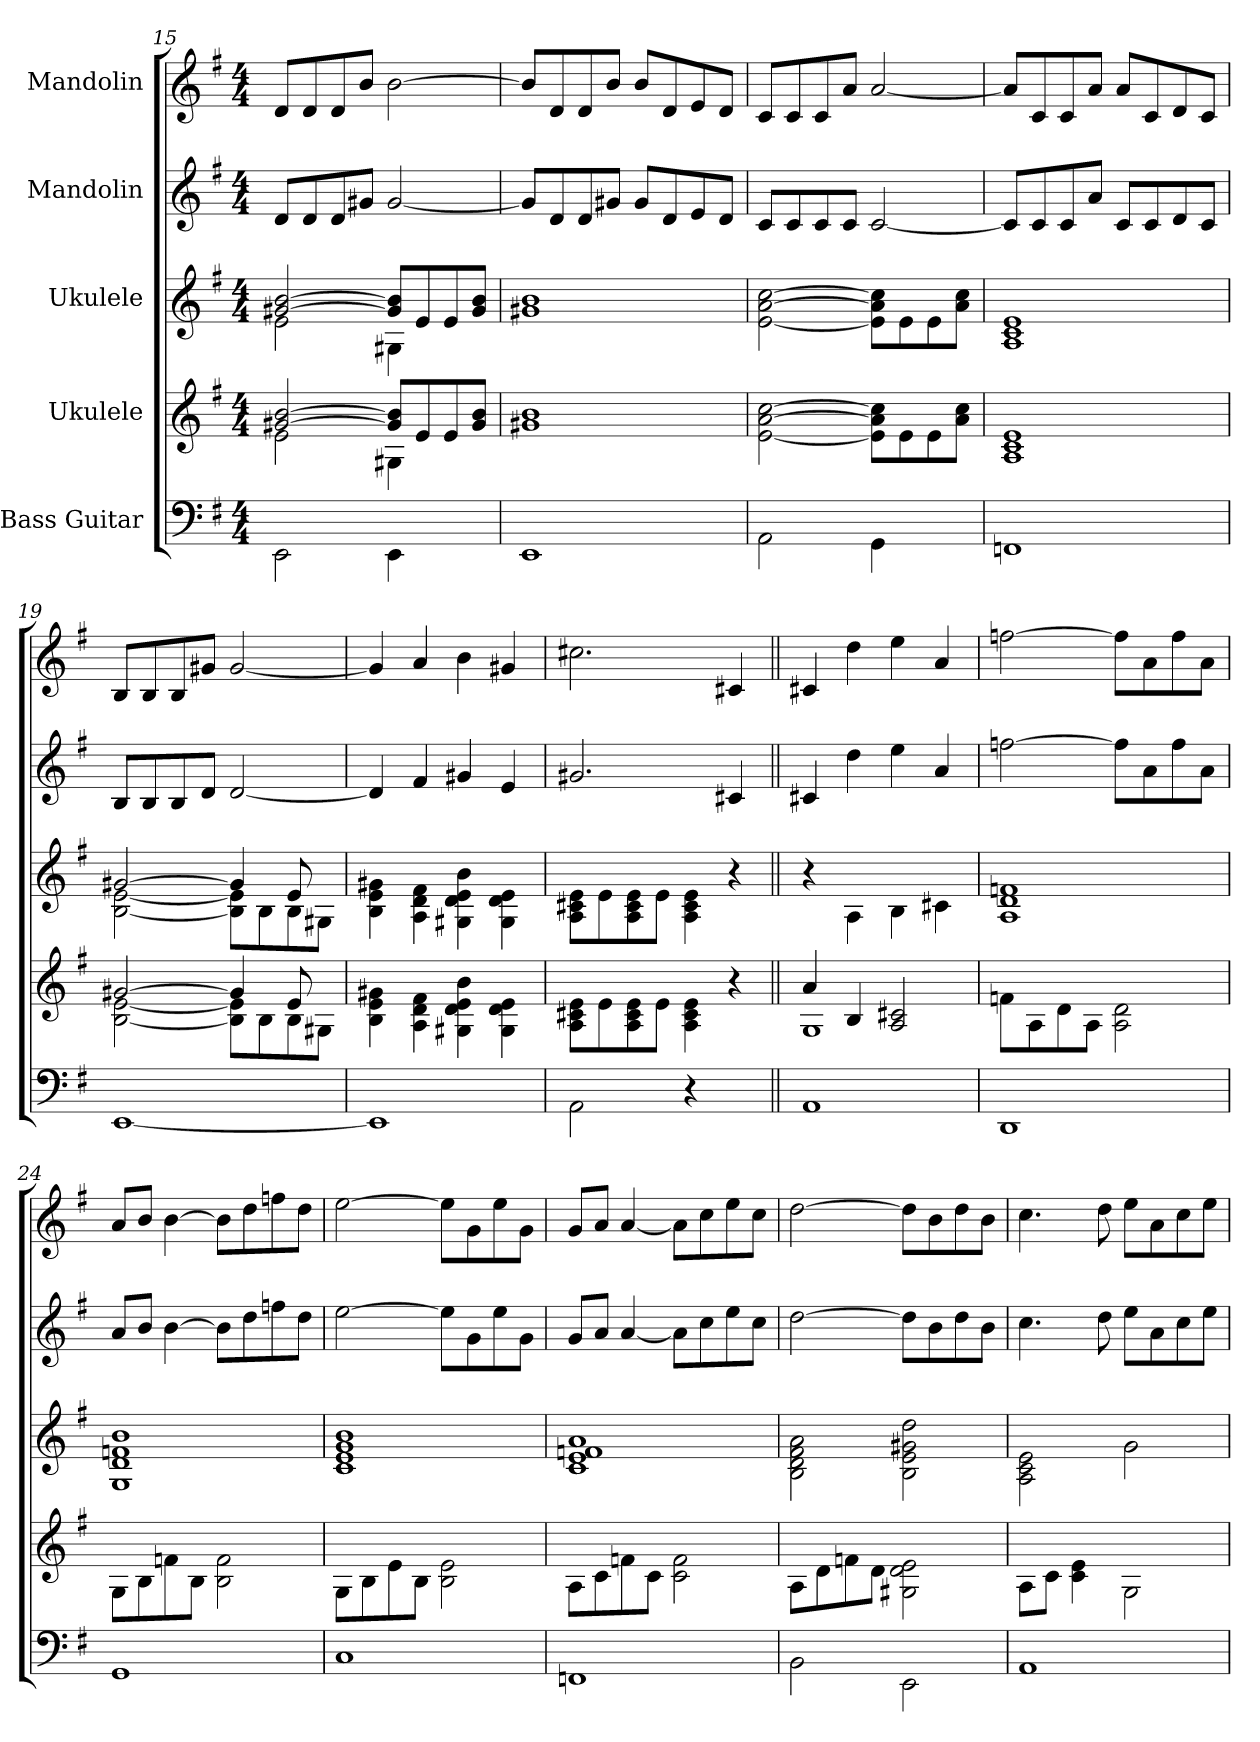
**kern	**kern	**kern	**kern	**kern
*part5	*part4	*part3	*part2	*part1
*staff5	*staff4	*staff3	*staff2	*staff1
*I"Bass Guitar	*I"Ukulele	*I"Ukulele	*I"Mandolin	*I"Mandolin
*	*	*	*clefG2	*clefG2
*k[f#]	*k[f#]	*k[f#]	*k[f#]	*k[f#]
*e:	*e:	*e:	*e:	*e:
*M4/4	*M4/4	*M4/4	*M4/4	*M4/4
=15	=15	=15	=15	=15
*	*^	*^	*	*
2EE\	[2g#/ [2b/	2e\	[2g#/ [2b/	2e\	8d/L	8d/L
.	.	.	.	.	8d/	8d/
.	.	.	.	.	8d/	8d/
.	.	.	.	.	8g#X/J	8b/J
4EE\	8g#/] 8b/]L	4G#\	8g#/] 8b/]L	4G#\	[2g#/	[2b\
.	8e/	.	8e/	.	.	.
4ryy	8e/	4ryy	8e/	4ryy	.	.
.	8g#/ 8b/J	.	8g#/ 8b/J	.	.	.
*	*v	*v	*	*	*	*
*	*	*v	*v	*	*
=16	=16	=16	=16	=16
1EE	1g# 1b	1g# 1b	8g#/L]	8b/L]
.	.	.	8d/	8d/
.	.	.	8d/	8d/
.	.	.	8g#X/J	8b/J
.	.	.	8g#/L	8b/L
.	.	.	8d/	8d/
.	.	.	8e/	8e/
.	.	.	8d/J	8d/J
=17	=17	=17	=17	=17
2AA\	[2e\ [2a\ [2cc\	[2e\ [2a\ [2cc\	8c/L	8c/L
.	.	.	8c/	8c/
.	.	.	8c/	8c/
.	.	.	8c/J	8a/J
4GG\	8e\] 8a\] 8cc\]L	8e\] 8a\] 8cc\]L	[2c/	[2a/
.	8e\	8e\	.	.
4ryy	8e\	8e\	.	.
.	8a\ 8cc\J	8a\ 8cc\J	.	.
=18	=18	=18	=18	=18
*	*^	*^	*	*
1FFn	1e	1A 1c	1e	1A 1c	8c/L]	8a/L]
.	.	.	.	.	8c/	8c/
.	.	.	.	.	8c/	8c/
.	.	.	.	.	8a/J	8a/J
.	.	.	.	.	8c/L	8a/L
.	.	.	.	.	8c/	8c/
.	.	.	.	.	8d/	8d/
.	.	.	.	.	8c/J	8c/J
!!LO:PB:g=z
=19	=19	=19	=19	=19	=19	=19
[1EE	[2g#/	[2B\ [2e\	[2g#/	[2B\ [2e\	8B/L	8B/L
.	.	.	.	.	8B/	8B/
.	.	.	.	.	8B/	8B/
.	.	.	.	.	8d/J	8g#X/J
.	4g#/]	8B\] 8e\]L	4g#/]	8B\] 8e\]L	[2d/	[2g#/
.	.	8B\	.	8B\	.	.
.	8e/	8B\	8e/	8B\	.	.
.	8ryy	8G#\J	8ryy	8G#\J	.	.
*	*v	*v	*	*	*	*
*	*	*v	*v	*	*
=20	=20	=20	=20	=20
1EE]	4B\ 4e\ 4g#\	4B\ 4e\ 4g#\	4d/]	4g#/]
.	4A\ 4d\ 4f#\	4A\ 4d\ 4f#\	4f#/	4a/
.	4G#\ 4d\ 4e\ 4b\	4G#\ 4d\ 4e\ 4b\	4g#X/	4b\
.	4G#\ 4d\ 4e\	4G#\ 4d\ 4e\	4e/	4g#X/
=21	=21	=21	=21	=21
2AA\	8A\ 8c#\ 8e\L	8A\ 8c#\ 8e\L	2.g#X/	2.cc#X\
.	8e\	8e\	.	.
.	8A\ 8c#\ 8e\	8A\ 8c#\ 8e\	.	.
.	8e\J	8e\J	.	.
4r	4A\ 4c#\ 4e\	4A\ 4c#\ 4e\	.	.
4ryy	4r	4r	4c#X/	4c#X/
=22||	=22||	=22||	=22||	=22||
*	*^	*	*	*
1AA	4a/	1G	4r	4c#X/	4c#X/
.	4B/	.	4A\	4dd\	4dd\
.	2A/ 2c#/	.	4B\	4ee\	4ee\
.	.	.	4c#\	4a/	4a/
*	*v	*v	*	*	*
!!LO:LB:g=z
=23	=23	=23	=23	=23
1DD	8f\L	1A 1d 1f	[2ffn\	[2ffn\
.	8A\	.	.	.
.	8d\	.	.	.
.	8A\J	.	.	.
.	2A\ 2d\	.	8ff\L]	8ff\L]
.	.	.	8a\	8a\
.	.	.	8ff\	8ff\
.	.	.	8a\J	8a\J
=24	=24	=24	=24	=24
1GG	8G\L	1G 1d 1f 1b	8a/L	8a/L
.	8B\	.	8b/J	8b/J
.	8f\	.	[4b\	[4b\
.	8B\J	.	.	.
.	2B\ 2f\	.	8b\L]	8b\L]
.	.	.	8dd\	8dd\
.	.	.	8ffn\	8ffn\
.	.	.	8dd\J	8dd\J
=25	=25	=25	=25	=25
1C	8G\L	1c 1e 1g 1b	[2ee\	[2ee\
.	8B\	.	.	.
.	8e\	.	.	.
.	8B\J	.	.	.
.	2B\ 2e\	.	8ee\L]	8ee\L]
.	.	.	8g\	8g\
.	.	.	8ee\	8ee\
.	.	.	8g\J	8g\J
=26	=26	=26	=26	=26
1FFn	8A\L	1c 1f 1e 1a	8g/L	8g/L
.	8c\	.	8a/J	8a/J
.	8f\	.	[4a/	[4a/
.	8c\J	.	.	.
.	2c\ 2f\	.	8a\L]	8a\L]
.	.	.	8cc\	8cc\
.	.	.	8ee\	8ee\
.	.	.	8cc\J	8cc\J
=27	=27	=27	=27	=27
2BB\	8A\L	2B\ 2d\ 2f#\ 2a\	[2dd\	[2dd\
.	8d\	.	.	.
.	8f\	.	.	.
.	8d\J	.	.	.
2EE\	2G#\ 2d\ 2e\	2B\ 2e\ 2g#\ 2dd\	8dd\L]	8dd\L]
.	.	.	8b\	8b\
.	.	.	8dd\	8dd\
.	.	.	8b\J	8b\J
!!LO:PB:g=z
=28	=28	=28	=28	=28
1AA	8A\L	2A\ 2c\ 2e\	4.cc\	4.cc\
.	8c\J	.	.	.
.	4c\ 4e\	.	.	.
.	.	.	8dd\	8dd\
.	2G\	2g\	8ee\L	8ee\L
.	.	.	8a\	8a\
.	.	.	8cc\	8cc\
.	.	.	8ee\J	8ee\J
=	=	=	=	=
*-	*-	*-	*-	*-
